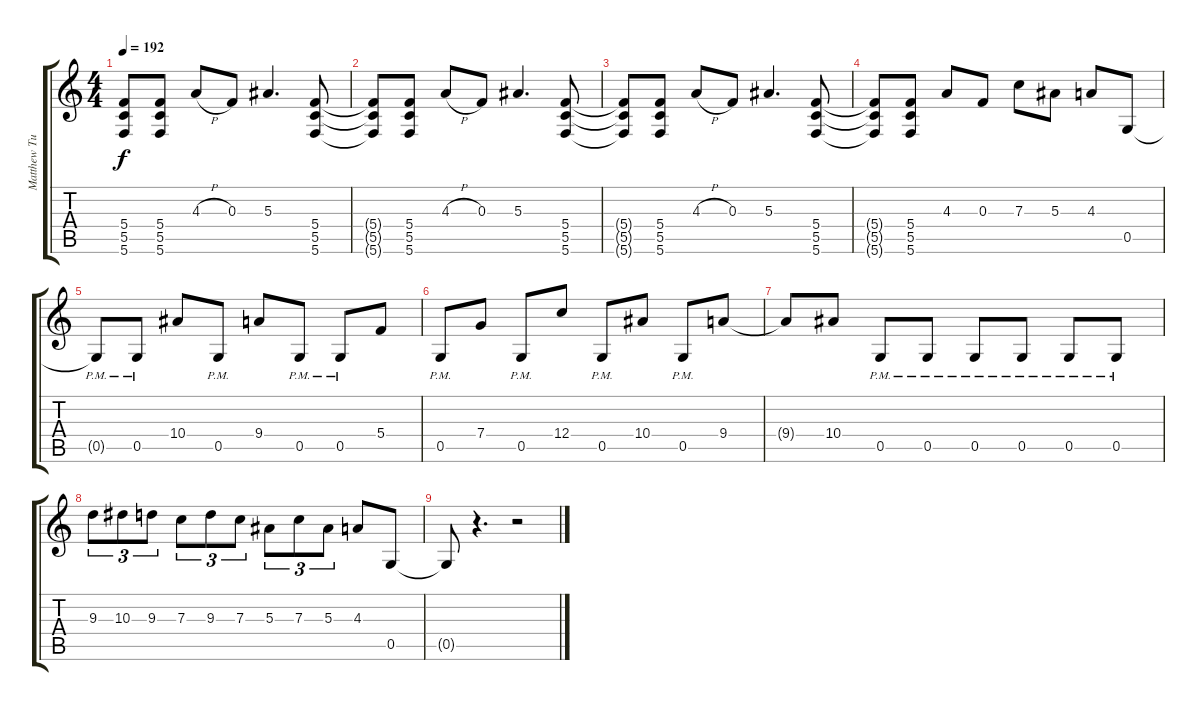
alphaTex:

\track ("Matthew Tuck" "Matthew Tu") {instrument overdrivenguitar}
\staff {score tabs}
\tuning (C4 A3 F3 C3 G2 C2) {hide}
\ts (4 4)
\tempo 192
\clef g2
\ks c
(5.4{t} 5.5{t} 5.6{t}).8{dy f} (5.4 5.5 5.6).8 4.3{h}.8 0.3.8 5.3.4{d} (5.4 5.5 5.6).8 |
(5.4{t} 5.5{t} 5.6{t}).8 (5.4 5.5 5.6).8 4.3{h}.8 0.3.8 5.3.4{d} (5.4 5.5 5.6).8 |
(5.4{t} 5.5{t} 5.6{t}).8 (5.4 5.5 5.6).8 4.3{h}.8 0.3.8 5.3.4{d} (5.4 5.5 5.6).8 |
(5.4{t} 5.5{t} 5.6{t}).8 (5.4 5.5 5.6).8 4.3.8 0.3.8 7.3.8 5.3.8 4.3.8 0.5.8 |
0.5{pm t}.8{volume 13} 0.5{pm}.8 10.4.8 0.5{pm}.8 9.4.8 0.5{pm}.8 0.5{pm}.8 5.4.8 |
0.5{pm}.8 7.4.8 0.5{pm}.8 12.4.8 0.5{pm}.8 10.4.8 0.5{pm}.8 9.4.8 |
9.4{t}.8 10.4.8 0.5{pm}.8 0.5{pm}.8 0.5{pm}.8 0.5{pm}.8 0.5{pm}.8 0.5{pm}.8 |
9.3.8{tu (3 2)} 10.3.8{tu (3 2)} 9.3.8{tu (3 2)} 7.3.8{tu (3 2)} 9.3.8{tu (3 2)} 7.3.8{tu (3 2)} 5.3.8{tu (3 2)} 7.3.8{tu (3 2)} 5.3.8{tu (3 2)} 4.3.8 0.5.8 |
0.5{t}.8 r.4{d} r.2
